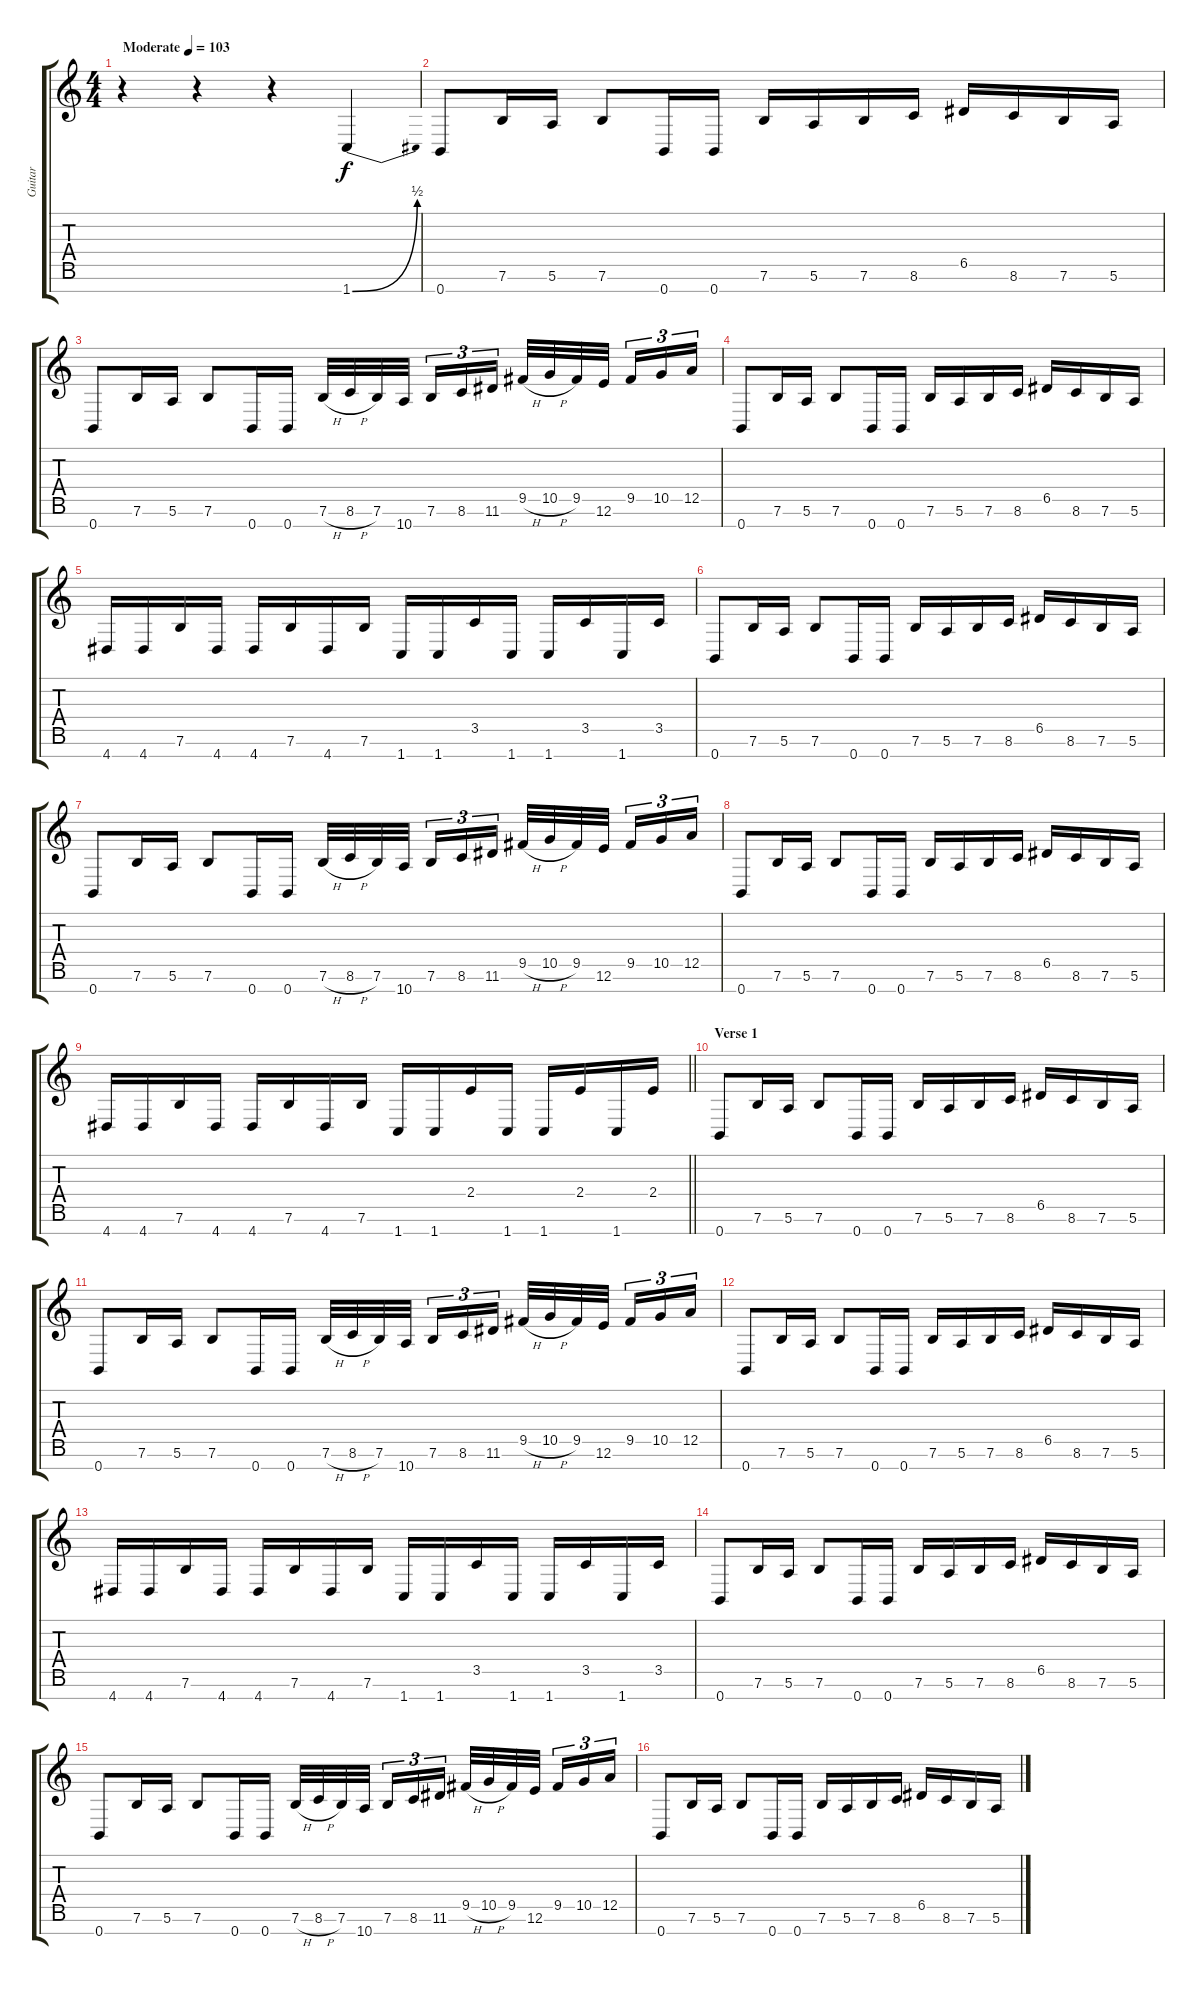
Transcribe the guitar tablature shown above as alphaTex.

\track ("Guitar" "Guitar") {instrument distortionguitar}
\staff {score tabs}
\tuning (E4 B3 G3 D3 A2 E2 B1) {hide}
\ts (4 4)
\tempo (103 "Moderate")
\clef g2
\ks c
r.4{dy f instrument distortionguitar} r.4 r.4 1.7{be (bend 0 0 60 2)}.4 |
0.7.8 7.6.16 5.6.16 7.6.8 0.7.16 0.7.16 7.6.16 5.6.16 7.6.16 8.6.16 6.5.16 8.6.16 7.6.16 5.6.16 |
0.7.8 7.6.16 5.6.16 7.6.8 0.7.16 0.7.16 7.6{h}.32 8.6{h}.32 7.6.32 10.7.32{beam splitsecondary} 7.6.16{tu (3 2)} 8.6.16{tu (3 2)} 11.6.16{tu (3 2)} 9.5{h}.32 10.5{h}.32 9.5.32 12.6.32{beam splitsecondary} 9.5.16{tu (3 2)} 10.5.16{tu (3 2)} 12.5.16{tu (3 2)} |
0.7.8 7.6.16 5.6.16 7.6.8 0.7.16 0.7.16 7.6.16 5.6.16 7.6.16 8.6.16 6.5.16 8.6.16 7.6.16 5.6.16 |
4.7.16 4.7.16 7.6.16 4.7.16 4.7.16 7.6.16 4.7.16 7.6.16 1.7.16 1.7.16 3.5.16 1.7.16 1.7.16 3.5.16 1.7.16 3.5.16 |
0.7.8 7.6.16 5.6.16 7.6.8 0.7.16 0.7.16 7.6.16 5.6.16 7.6.16 8.6.16 6.5.16 8.6.16 7.6.16 5.6.16 |
0.7.8 7.6.16 5.6.16 7.6.8 0.7.16 0.7.16 7.6{h}.32 8.6{h}.32 7.6.32 10.7.32{beam splitsecondary} 7.6.16{tu (3 2)} 8.6.16{tu (3 2)} 11.6.16{tu (3 2)} 9.5{h}.32 10.5{h}.32 9.5.32 12.6.32{beam splitsecondary} 9.5.16{tu (3 2)} 10.5.16{tu (3 2)} 12.5.16{tu (3 2)} |
0.7.8 7.6.16 5.6.16 7.6.8 0.7.16 0.7.16 7.6.16 5.6.16 7.6.16 8.6.16 6.5.16 8.6.16 7.6.16 5.6.16 |
\barLineRight lightlight
4.7.16 4.7.16 7.6.16 4.7.16 4.7.16 7.6.16 4.7.16 7.6.16 1.7.16 1.7.16 2.4.16 1.7.16 1.7.16 2.4.16 1.7.16 2.4.16 |
\section ("" "Verse 1")
0.7.8 7.6.16 5.6.16 7.6.8 0.7.16 0.7.16 7.6.16 5.6.16 7.6.16 8.6.16 6.5.16 8.6.16 7.6.16 5.6.16 |
0.7.8 7.6.16 5.6.16 7.6.8 0.7.16 0.7.16 7.6{h}.32 8.6{h}.32 7.6.32 10.7.32{beam splitsecondary} 7.6.16{tu (3 2)} 8.6.16{tu (3 2)} 11.6.16{tu (3 2)} 9.5{h}.32 10.5{h}.32 9.5.32 12.6.32{beam splitsecondary} 9.5.16{tu (3 2)} 10.5.16{tu (3 2)} 12.5.16{tu (3 2)} |
0.7.8 7.6.16 5.6.16 7.6.8 0.7.16 0.7.16 7.6.16 5.6.16 7.6.16 8.6.16 6.5.16 8.6.16 7.6.16 5.6.16 |
4.7.16 4.7.16 7.6.16 4.7.16 4.7.16 7.6.16 4.7.16 7.6.16 1.7.16 1.7.16 3.5.16 1.7.16 1.7.16 3.5.16 1.7.16 3.5.16 |
0.7.8 7.6.16 5.6.16 7.6.8 0.7.16 0.7.16 7.6.16 5.6.16 7.6.16 8.6.16 6.5.16 8.6.16 7.6.16 5.6.16 |
0.7.8 7.6.16 5.6.16 7.6.8 0.7.16 0.7.16 7.6{h}.32 8.6{h}.32 7.6.32 10.7.32{beam splitsecondary} 7.6.16{tu (3 2)} 8.6.16{tu (3 2)} 11.6.16{tu (3 2)} 9.5{h}.32 10.5{h}.32 9.5.32 12.6.32{beam splitsecondary} 9.5.16{tu (3 2)} 10.5.16{tu (3 2)} 12.5.16{tu (3 2)} |
0.7.8 7.6.16 5.6.16 7.6.8 0.7.16 0.7.16 7.6.16 5.6.16 7.6.16 8.6.16 6.5.16 8.6.16 7.6.16 5.6.16
